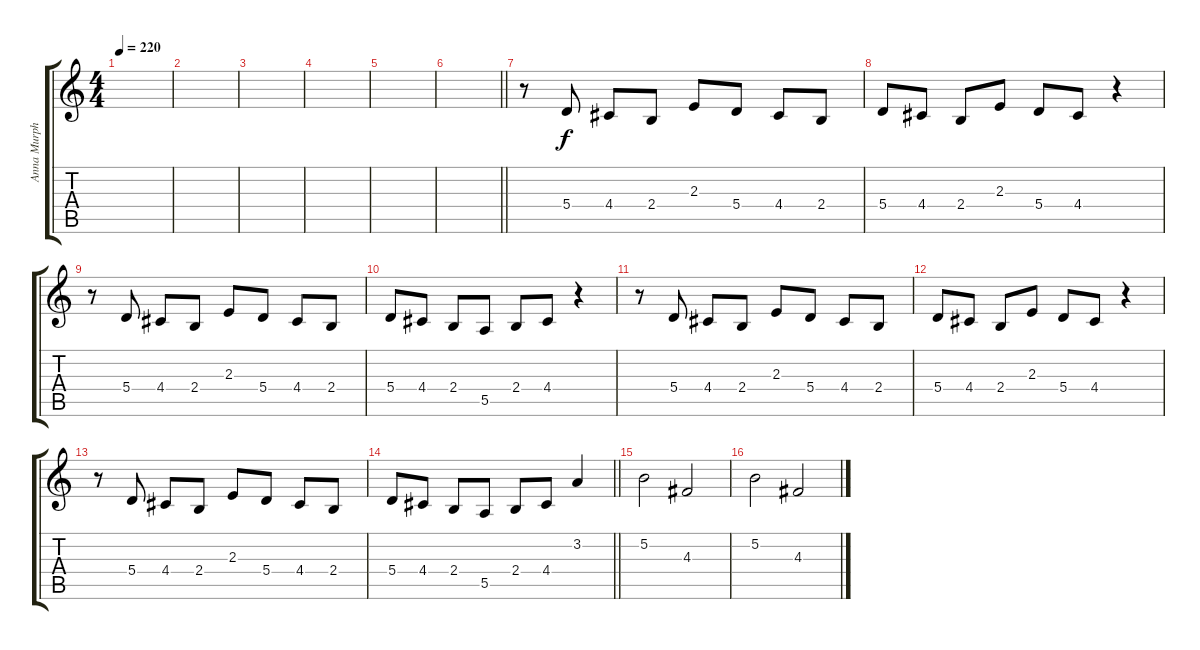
\track ("Anna Murphy" "Anna Murph") {instrument contrabass}
\staff {score tabs}
\tuning (B3 Gb3 D3 A2 E2 B1) {hide}
\ts (4 4)
\tempo 220
\clef g2
\ks c
|
|
|
|
|
\barLineRight lightlight
|
r.8{volume 13} 5.4.8 4.4.8 2.4.8 2.3.8 5.4.8 4.4.8 2.4.8 |
5.4.8 4.4.8 2.4.8 2.3.8 5.4.8 4.4.8 r.4 |
r.8 5.4.8 4.4.8 2.4.8 2.3.8 5.4.8 4.4.8 2.4.8 |
5.4.8 4.4.8 2.4.8 5.5.8 2.4.8 4.4.8 r.4 |
r.8{volume 13} 5.4.8 4.4.8 2.4.8 2.3.8 5.4.8 4.4.8 2.4.8 |
5.4.8 4.4.8 2.4.8 2.3.8 5.4.8 4.4.8 r.4 |
r.8 5.4.8 4.4.8 2.4.8 2.3.8 5.4.8 4.4.8 2.4.8 |
\barLineRight lightlight
5.4.8 4.4.8 2.4.8 5.5.8 2.4.8 4.4.8 3.2.4 |
5.2.2 4.3.2 |
5.2.2 4.3.2
